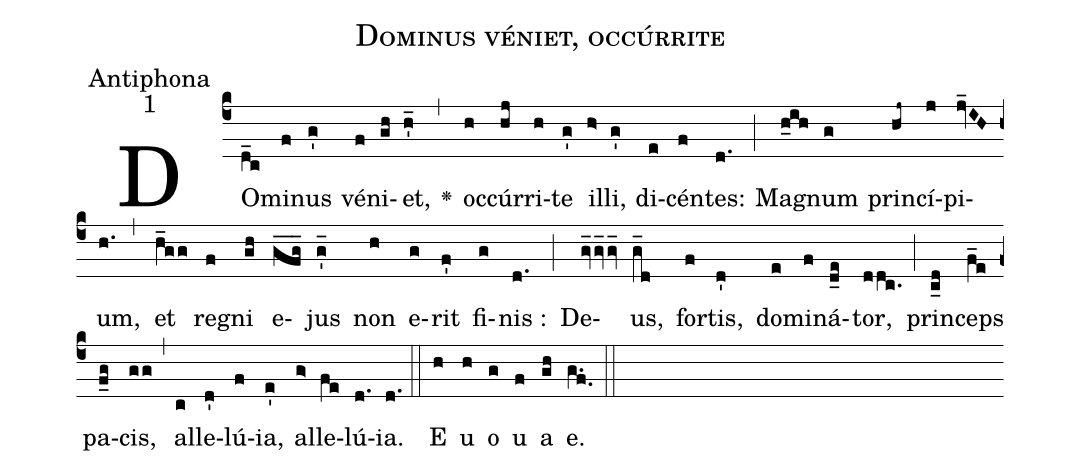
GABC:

name:Dominus véniet, occúrrite;
office-part:Antiphona;
mode:1;
%%
(c4) DO(d_c)mi(f)nus(g') vé(f)ni(gh)et,(h'_) <v>\greheightstar</v>(,) oc(h)cúr(hj)ri(h)te(g') il(h>)li,(g') di(e)cén(f)tes:(d.) (;) Ma(h_ih)gnum(g) prin(hj~)cí(j)pi(jv_IH)um,(h.) (,) et(h_gg) re(f)gni(gh) e(g_f_g_)jus(g_') non(h) e(g)rit(f') fi(g)nis :(d.) (;) De(gv_2/gv_2/gv_)us,(g_d) for(f)tis,(d') do(e)mi(f)ná(d_e)tor,(ddc.) (;) prin(c_d)ceps(f_e) pa(f_g)cis,(gg) (,) al(c)le(d')lú(f)ia,(e') al(g>)le(fe)lú(d.)ia.(d.) (::)
<eu>E(h) u(h) o(g) u(f) a(gh) e.</eu>(g.f.) (::)
